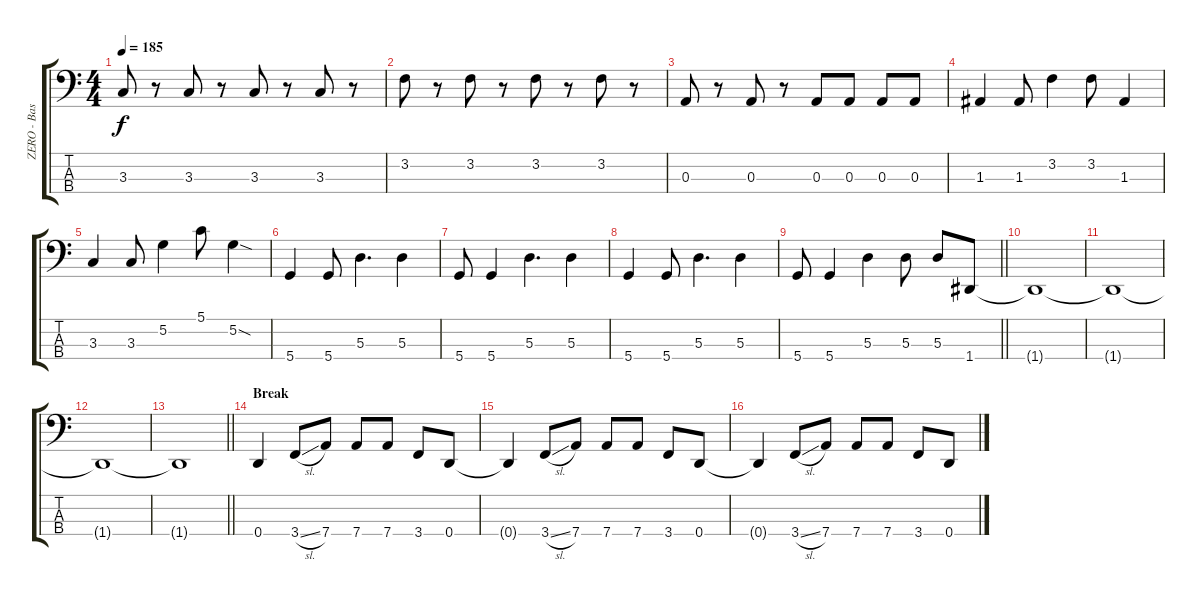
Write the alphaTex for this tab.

\track ("ZERO - Bass" "ZERO - Bas") {instrument electricbassfinger}
\staff {score tabs}
\tuning (G2 D2 A1 D1) {hide}
\ts (4 4)
\tempo 185
\clef f4
\ks c
3.3.8{dy f} r.8 3.3.8 r.8 3.3.8 r.8 3.3.8 r.8 |
3.2.8 r.8 3.2.8 r.8 3.2.8 r.8 3.2.8 r.8 |
0.3.8 r.8 0.3.8 r.8 0.3.8 0.3.8 0.3.8 0.3.8 |
1.3.4 1.3.8 3.2.4 3.2.8 1.3.4 |
3.3.4 3.3.8 5.2.4 5.1.8 5.2{sod}.4 |
5.4.4 5.4.8 5.3.4{d} 5.3.4 |
5.4.8 5.4.4 5.3.4{d} 5.3.4 |
5.4.4 5.4.8 5.3.4{d} 5.3.4 |
\barLineRight lightlight
5.4.8 5.4.4 5.3.4 5.3.8 5.3.8 1.4.8 |
\section ("" "")
1.4{t}.1 |
1.4{t}.1 |
1.4{t}.1 |
\barLineRight lightlight
1.4{t}.1 |
\section ("" "Break")
0.4.4 3.4{sl}.8 7.4.8 7.4.8 7.4.8 3.4.8 0.4.8 |
0.4{t}.4 3.4{sl}.8 7.4.8 7.4.8 7.4.8 3.4.8 0.4.8 |
0.4{t}.4 3.4{sl}.8 7.4.8 7.4.8 7.4.8 3.4.8 0.4.8
